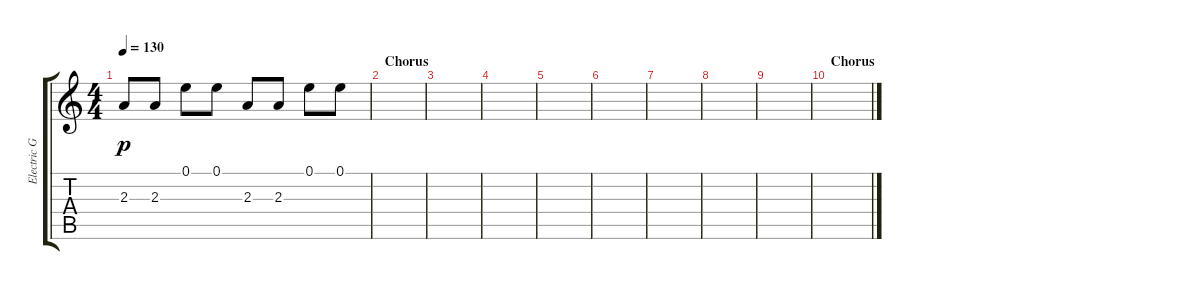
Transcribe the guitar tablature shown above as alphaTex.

\track ("Electric Guitar" "Electric G") {instrument electricguitarjazz}
\staff {score tabs}
\tuning (E4 B3 G3 D3 A2 E2) {hide}
\ts (4 4)
\tempo 130
\clef g2
\ks c
2.3.8{dy p} 2.3.8 0.1.8 0.1.8 2.3.8 2.3.8 0.1.8 0.1.8 |
\section ("" "Chorus")
|
|
|
|
|
|
|
|
\section ("" "Chorus")
